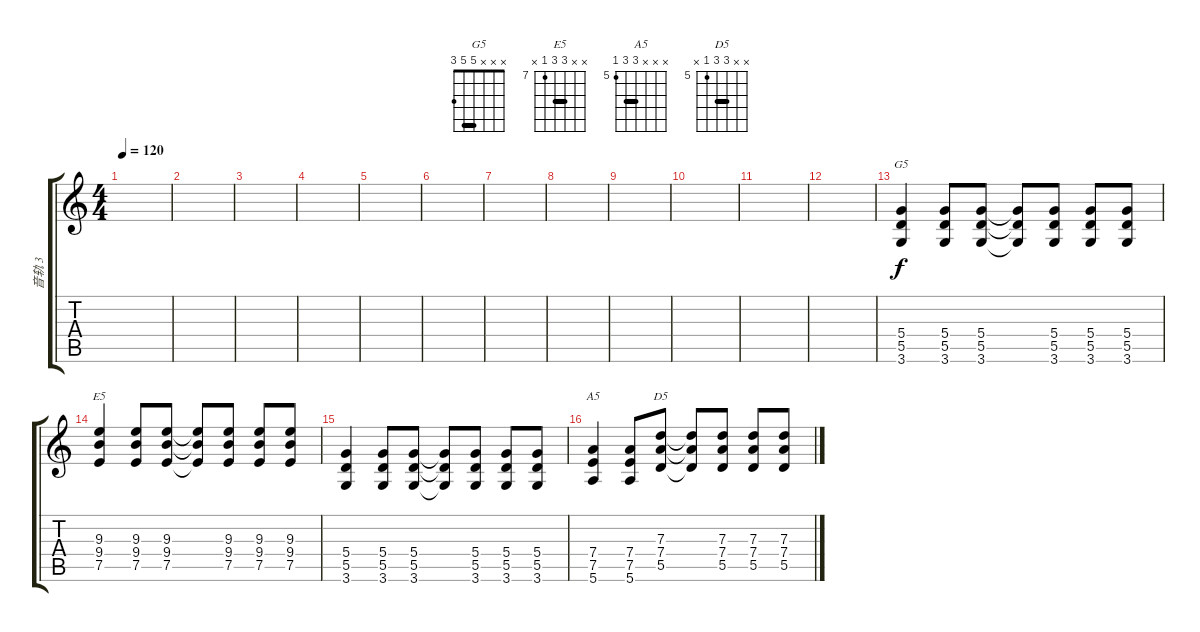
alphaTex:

\track ("音轨 3" "音轨 3") {instrument overdrivenguitar}
\staff {score tabs}
\tuning (E4 B3 G3 D3 A2 E2) {hide}
\chord ("G5" x x x 5 5 3) {barre 5}
\chord ("E5" x x 9 9 7 x) {firstfret 7 barre 9}
\chord ("A5" x x x 7 7 5) {firstfret 5 barre 7}
\chord ("D5" x x 7 7 5 x) {firstfret 5 barre 7}
\ts (4 4)
\tempo 120
\clef g2
\ks c
|
|
|
|
|
|
|
|
|
|
|
|
(5.4 5.5 3.6).4{ch "G5"} (5.4 5.5 3.6).8 (5.4 5.5 3.6).8 (5.4{t} 5.5{t} 3.6{t}).8 (5.4 5.5 3.6).8 (5.4 5.5 3.6).8 (5.4 5.5 3.6).8 |
(9.3 9.4 7.5).4{ch "E5"} (9.3 9.4 7.5).8 (9.3 9.4 7.5).8 (9.3{t} 9.4{t} 7.5{t}).8 (9.3 9.4 7.5).8 (9.3 9.4 7.5).8 (9.3 9.4 7.5).8 |
(5.4 5.5 3.6).4 (5.4 5.5 3.6).8 (5.4 5.5 3.6).8 (5.4{t} 5.5{t} 3.6{t}).8 (5.4 5.5 3.6).8 (5.4 5.5 3.6).8 (5.4 5.5 3.6).8 |
(7.4 7.5 5.6).4{ch "A5"} (7.4 7.5 5.6).8 (7.3 7.4 5.5).8{ch "D5"} (7.3{t} 7.4{t} 5.5{t}).8 (7.3 7.4 5.5).8 (7.3 7.4 5.5).8 (7.3 7.4 5.5).8
